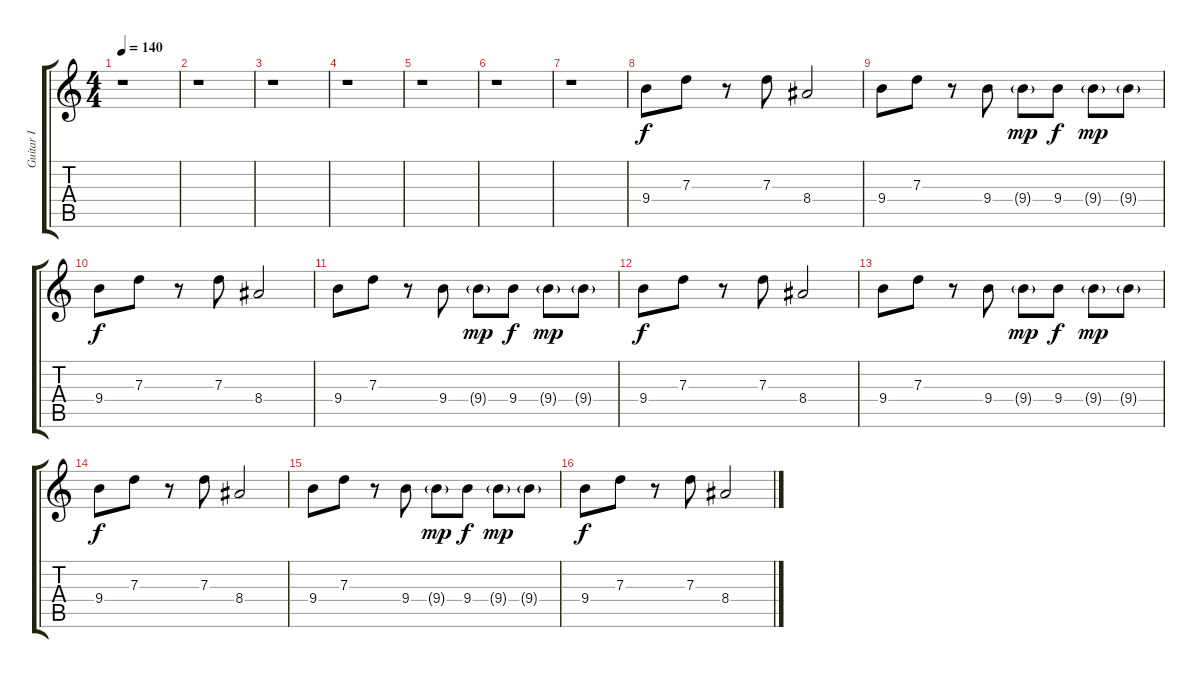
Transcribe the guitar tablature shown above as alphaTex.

\track ("Guitar I" "Guitar I") {instrument acousticguitarnylon}
\staff {score tabs}
\tuning (E4 B3 G3 D3 A2 E2) {hide}
\ts (4 4)
\tempo 140
\clef g2
\ks c
r.1{dy fff} |
r.1 |
r.1 |
r.1 |
r.1 |
r.1 |
r.1 |
9.4.8{dy f} 7.3.8 r.8 7.3.8 8.4.2 |
9.4.8 7.3.8 r.8 9.4.8 9.4{g}.8{dy mp} 9.4.8{dy f} 9.4{g}.8{dy mp} 9.4{g}.8 |
9.4.8{dy f} 7.3.8 r.8 7.3.8 8.4.2 |
9.4.8 7.3.8 r.8 9.4.8 9.4{g}.8{dy mp} 9.4.8{dy f} 9.4{g}.8{dy mp} 9.4{g}.8 |
9.4.8{dy f} 7.3.8 r.8 7.3.8 8.4.2 |
9.4.8 7.3.8 r.8 9.4.8 9.4{g}.8{dy mp} 9.4.8{dy f} 9.4{g}.8{dy mp} 9.4{g}.8 |
9.4.8{dy f} 7.3.8 r.8 7.3.8 8.4.2 |
9.4.8 7.3.8 r.8 9.4.8 9.4{g}.8{dy mp} 9.4.8{dy f} 9.4{g}.8{dy mp} 9.4{g}.8 |
9.4.8{dy f} 7.3.8 r.8 7.3.8 8.4.2
